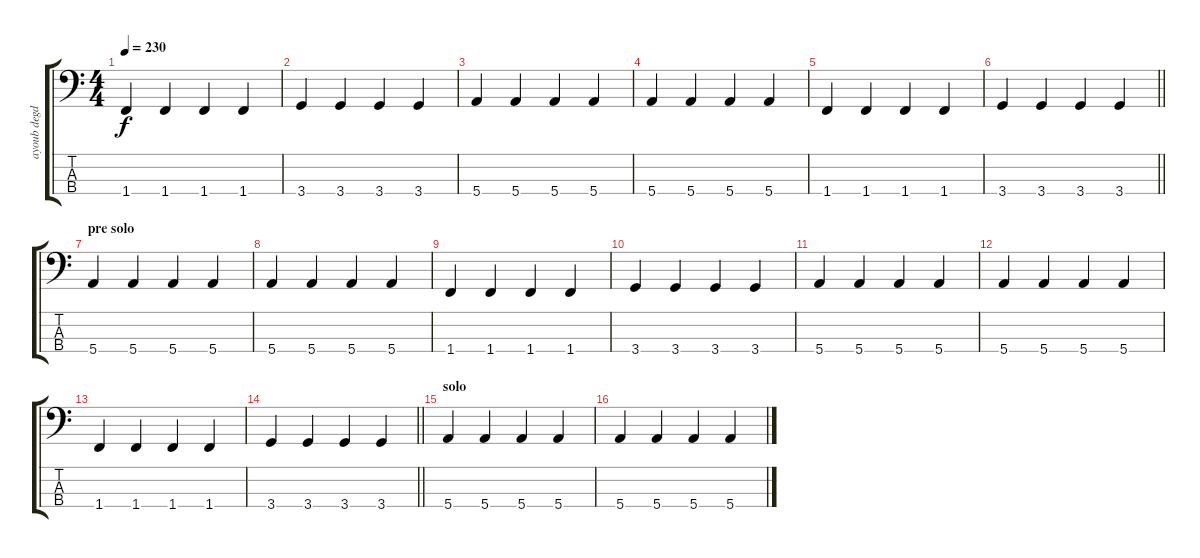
\track ("ayoub degdag" "ayoub degd") {instrument electricbassfinger}
\staff {score tabs}
\tuning (G2 D2 A1 E1) {hide}
\ts (4 4)
\tempo 230
\clef f4
\ks c
1.4.4{dy f} 1.4.4 1.4.4 1.4.4 |
3.4.4 3.4.4 3.4.4 3.4.4 |
5.4.4 5.4.4 5.4.4 5.4.4 |
5.4.4 5.4.4 5.4.4 5.4.4 |
1.4.4 1.4.4 1.4.4 1.4.4 |
\barLineRight lightlight
3.4.4 3.4.4 3.4.4 3.4.4 |
\section ("" "pre solo")
5.4.4 5.4.4 5.4.4 5.4.4 |
5.4.4 5.4.4 5.4.4 5.4.4 |
1.4.4 1.4.4 1.4.4 1.4.4 |
3.4.4 3.4.4 3.4.4 3.4.4 |
5.4.4 5.4.4 5.4.4 5.4.4 |
5.4.4 5.4.4 5.4.4 5.4.4 |
1.4.4 1.4.4 1.4.4 1.4.4 |
\barLineRight lightlight
3.4.4 3.4.4 3.4.4 3.4.4 |
\section ("" "solo")
5.4.4 5.4.4 5.4.4 5.4.4 |
5.4.4 5.4.4 5.4.4 5.4.4
